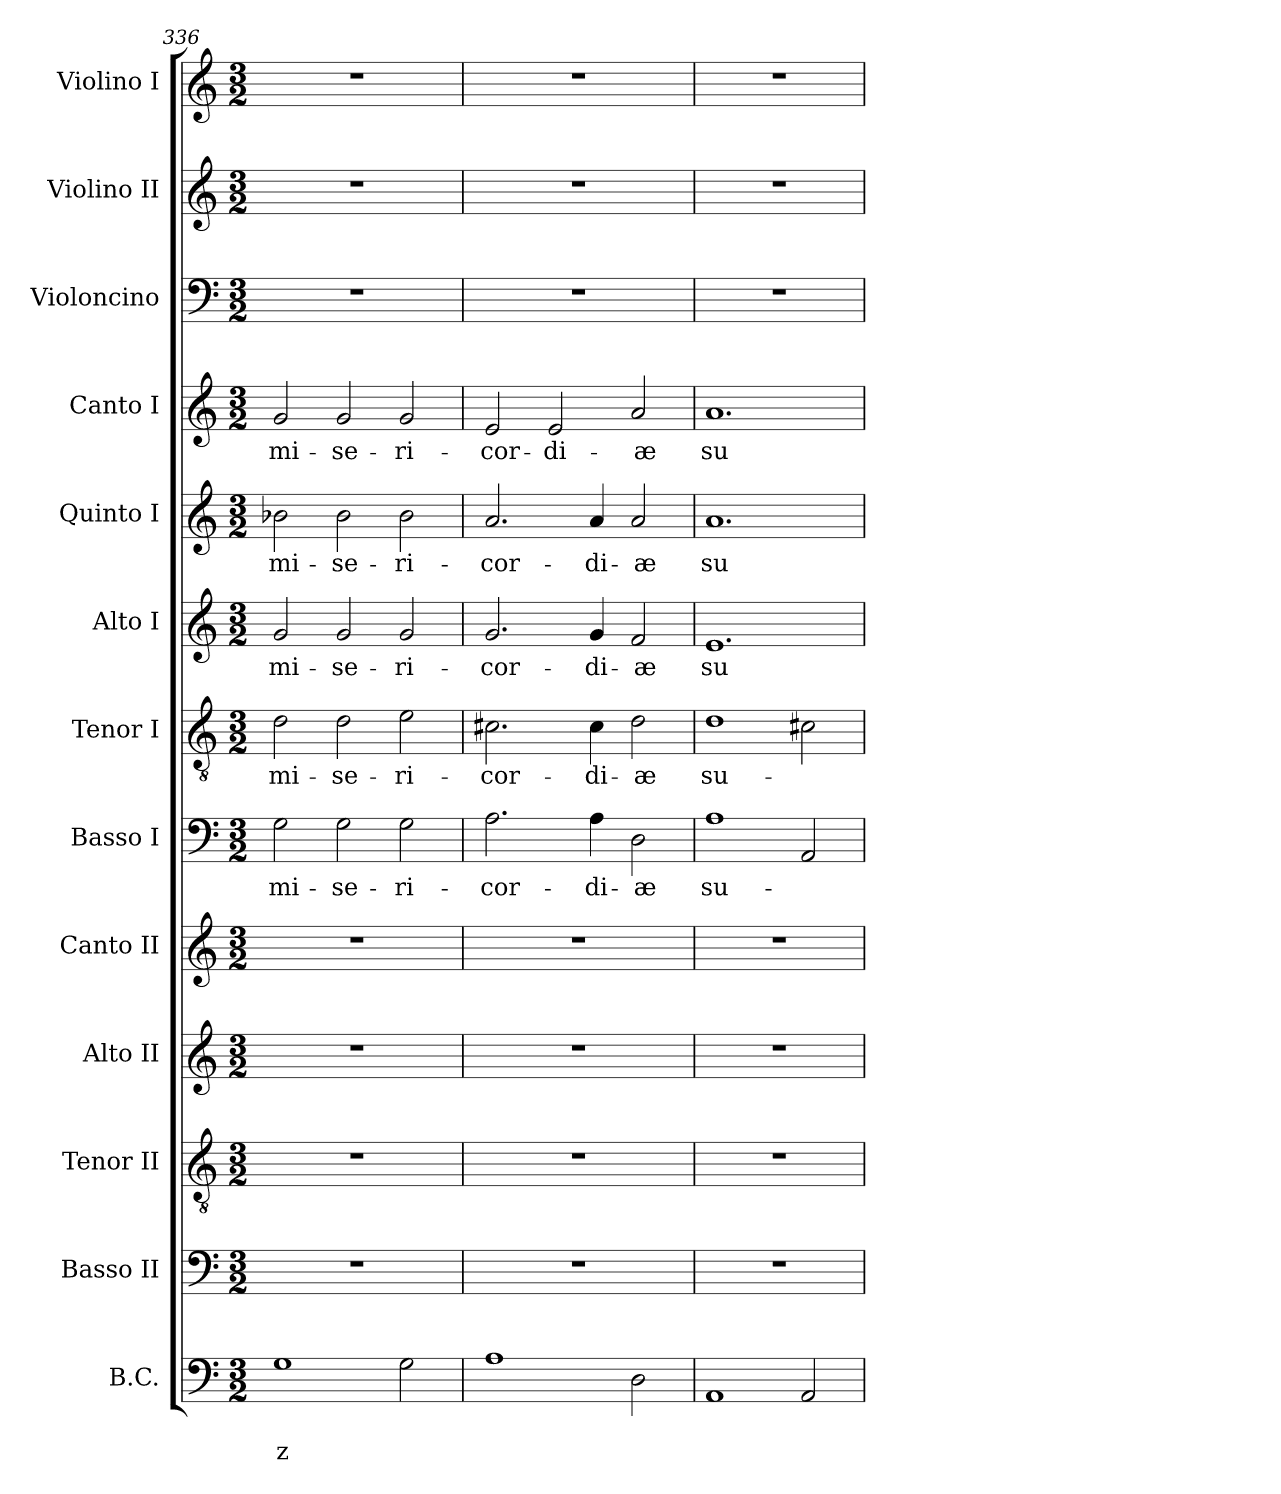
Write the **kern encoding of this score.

**kern	**text	**text	**kern	**kern	**kern	**kern	**kern	**text	**kern	**text	**kern	**text	**kern	**text	**kern	**text	**kern	**kern	**kern
*part13	*part13	*part13	*part12	*part11	*part10	*part9	*part8	*part8	*part7	*part7	*part6	*part6	*part5	*part5	*part4	*part4	*part3	*part2	*part1
*staff13	*staff13	*staff13	*staff12	*staff11	*staff10	*staff9	*staff8	*staff8	*staff7	*staff7	*staff6	*staff6	*staff5	*staff5	*staff4	*staff4	*staff3	*staff2	*staff1
*I"B.C.	*	*	*I"Basso II	*I"Tenor II	*I"Alto II	*I"Canto II	*I"Basso I	*	*I"Tenor I	*	*I"Alto I	*	*I"Quinto I	*	*I"Canto I	*	*I"Violoncino	*I"Violino II	*I"Violino I
*I'BC	*	*	*I'B 2	*I'T 2	*I'A 2	*I'C 2	*I'B 1	*	*I'T 1	*	*I'A 1	*	*I'Q 1	*	*I'C 1	*	*	*I'Vln. II	*I'Vln. I
*clefF4	*	*	*clefF4	*clefGv2	*clefG2	*clefG2	*clefF4	*	*clefGv2	*	*clefG2	*	*clefG2	*	*clefG2	*	*clefF4	*clefG2	*clefG2
*k[]	*	*	*k[]	*k[]	*k[]	*k[]	*k[]	*	*k[]	*	*k[]	*	*k[]	*	*k[]	*	*k[]	*k[]	*k[]
*C:	*	*	*C:	*C:	*C:	*C:	*C:	*	*C:	*	*C:	*	*C:	*	*C:	*	*C:	*C:	*C:
*M3/2	*	*	*M3/2	*M3/2	*M3/2	*M3/2	*M3/2	*	*M3/2	*	*M3/2	*	*M3/2	*	*M3/2	*	*M3/2	*M3/2	*M3/2
=336	=336	=336	=336	=336	=336	=336	=336	=336	=336	=336	=336	=336	=336	=336	=336	=336	=336	=336	=336
!	!	!LO:LY:b	!	!	!	!	!	!	!	!	!	!	!	!	!	!	!	!	!
!	!	!	!	!	!	!	!	!LO:LY:b	!	!	!	!	!	!	!	!	!	!	!
!	!	!	!	!	!	!	!	!	!	!LO:LY:b	!	!	!	!	!	!	!	!	!
!	!	!	!	!	!	!	!	!	!	!	!	!LO:LY:b	!	!	!	!	!	!	!
!	!	!	!	!	!	!	!	!	!	!	!	!	!	!LO:LY:b	!	!	!	!	!
!	!	!	!	!	!	!	!	!	!	!	!	!	!	!	!	!LO:LY:b	!	!	!
1G	.	z	1.r	1.r	1.r	1.r	2G\	mi-	2d\	mi-	2g/	mi-	2b-X\	mi-	2g/	mi-	1.r	1.r	1.r
!	!	!	!	!	!	!	!	!LO:LY:b	!	!	!	!	!	!	!	!	!	!	!
!	!	!	!	!	!	!	!	!	!	!LO:LY:b	!	!	!	!	!	!	!	!	!
!	!	!	!	!	!	!	!	!	!	!	!	!LO:LY:b	!	!	!	!	!	!	!
!	!	!	!	!	!	!	!	!	!	!	!	!	!	!LO:LY:b	!	!	!	!	!
!	!	!	!	!	!	!	!	!	!	!	!	!	!	!	!	!LO:LY:b	!	!	!
.	.	.	.	.	.	.	2G\	-se-	2d\	-se-	2g/	-se-	2b-\	-se-	2g/	-se-	.	.	.
!	!	!	!	!	!	!	!	!LO:LY:b	!	!	!	!	!	!	!	!	!	!	!
!	!	!	!	!	!	!	!	!	!	!LO:LY:b	!	!	!	!	!	!	!	!	!
!	!	!	!	!	!	!	!	!	!	!	!	!LO:LY:b	!	!	!	!	!	!	!
!	!	!	!	!	!	!	!	!	!	!	!	!	!	!LO:LY:b	!	!	!	!	!
!	!	!	!	!	!	!	!	!	!	!	!	!	!	!	!	!LO:LY:b	!	!	!
2G\	.	.	.	.	.	.	2G\	-ri-	2e\	-ri-	2g/	-ri-	2b-\	-ri-	2g/	-ri-	.	.	.
=337	=337	=337	=337	=337	=337	=337	=337	=337	=337	=337	=337	=337	=337	=337	=337	=337	=337	=337	=337
!	!	!	!	!	!	!	!	!LO:LY:b	!	!	!	!	!	!	!	!	!	!	!
!	!	!	!	!	!	!	!	!	!	!LO:LY:b	!	!	!	!	!	!	!	!	!
!	!	!	!	!	!	!	!	!	!	!	!	!LO:LY:b	!	!	!	!	!	!	!
!	!	!	!	!	!	!	!	!	!	!	!	!	!	!LO:LY:b	!	!	!	!	!
!	!	!	!	!	!	!	!	!	!	!	!	!	!	!	!	!LO:LY:b	!	!	!
1A	.	.	1.r	1.r	1.r	1.r	2.A\	-cor-	2.c#X\	-cor-	2.g/	-cor-	2.a/	-cor-	2e/	-cor-	1.r	1.r	1.r
!	!	!	!	!	!	!	!	!	!	!	!	!	!	!	!	!LO:LY:b	!	!	!
.	.	.	.	.	.	.	.	.	.	.	.	.	.	.	2e/	-di-	.	.	.
!	!	!	!	!	!	!	!	!LO:LY:b	!	!	!	!	!	!	!	!	!	!	!
!	!	!	!	!	!	!	!	!	!	!LO:LY:b	!	!	!	!	!	!	!	!	!
!	!	!	!	!	!	!	!	!	!	!	!	!LO:LY:b	!	!	!	!	!	!	!
!	!	!	!	!	!	!	!	!	!	!	!	!	!	!LO:LY:b	!	!	!	!	!
.	.	.	.	.	.	.	4A\	-di-	4c#\	-di-	4g/	-di-	4a/	-di-	.	.	.	.	.
!	!	!	!	!	!	!	!	!LO:LY:b	!	!	!	!	!	!	!	!	!	!	!
!	!	!	!	!	!	!	!	!	!	!LO:LY:b	!	!	!	!	!	!	!	!	!
!	!	!	!	!	!	!	!	!	!	!	!	!LO:LY:b	!	!	!	!	!	!	!
!	!	!	!	!	!	!	!	!	!	!	!	!	!	!LO:LY:b	!	!	!	!	!
!	!	!	!	!	!	!	!	!	!	!	!	!	!	!	!	!LO:LY:b	!	!	!
2D\	.	.	.	.	.	.	2D\	-æ	2d\	-æ	2f/	-æ	2a/	-æ	2a/	-æ	.	.	.
=338	=338	=338	=338	=338	=338	=338	=338	=338	=338	=338	=338	=338	=338	=338	=338	=338	=338	=338	=338
!	!	!	!	!	!	!	!	!LO:LY:b	!	!	!	!	!	!	!	!	!	!	!
!	!	!	!	!	!	!	!	!	!	!LO:LY:b	!	!	!	!	!	!	!	!	!
!	!	!	!	!	!	!	!	!	!	!	!	!LO:LY:b	!	!	!	!	!	!	!
!	!	!	!	!	!	!	!	!	!	!	!	!	!	!LO:LY:b	!	!	!	!	!
!	!	!	!	!	!	!	!	!	!	!	!	!	!	!	!	!LO:LY:b	!	!	!
1AA	.	.	1.r	1.r	1.r	1.r	1A	su-	1d	su-	1.e	su-	1.a	su-	1.a	su-	1.r	1.r	1.r
2AA/	.	.	.	.	.	.	2AA/	.	2c#X\	.	.	.	.	.	.	.	.	.	.
=	=	=	=	=	=	=	=	=	=	=	=	=	=	=	=	=	=	=	=
*-	*-	*-	*-	*-	*-	*-	*-	*-	*-	*-	*-	*-	*-	*-	*-	*-	*-	*-	*-
